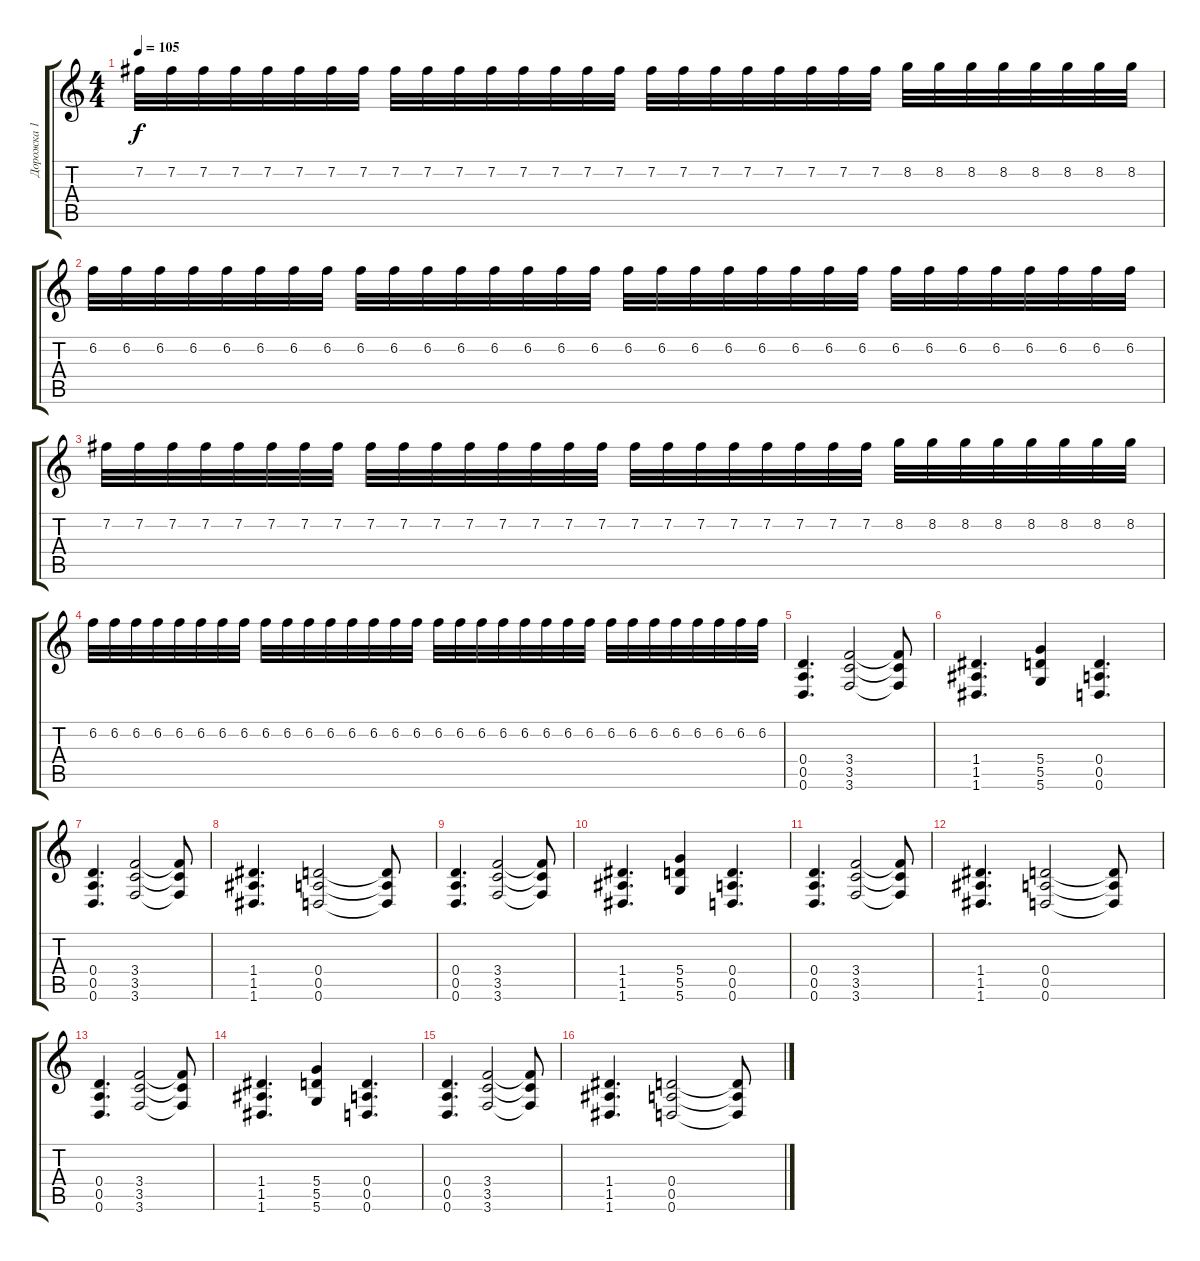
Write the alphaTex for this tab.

\track ("Дорожка 1" "Дорожка 1") {instrument distortionguitar}
\staff {score tabs}
\tuning (E4 B3 G3 D3 A2 D2) {hide}
\ts (4 4)
\tempo 105
\clef g2
\ks c
7.2.32{dy f} 7.2.32 7.2.32 7.2.32 7.2.32 7.2.32 7.2.32 7.2.32 7.2.32 7.2.32 7.2.32 7.2.32 7.2.32 7.2.32 7.2.32 7.2.32 7.2.32 7.2.32 7.2.32 7.2.32 7.2.32 7.2.32 7.2.32 7.2.32 8.2.32 8.2.32 8.2.32 8.2.32 8.2.32 8.2.32 8.2.32 8.2.32 |
6.2.32 6.2.32 6.2.32 6.2.32 6.2.32 6.2.32 6.2.32 6.2.32 6.2.32 6.2.32 6.2.32 6.2.32 6.2.32 6.2.32 6.2.32 6.2.32 6.2.32 6.2.32 6.2.32 6.2.32 6.2.32 6.2.32 6.2.32 6.2.32 6.2.32 6.2.32 6.2.32 6.2.32 6.2.32 6.2.32 6.2.32 6.2.32 |
7.2.32 7.2.32 7.2.32 7.2.32 7.2.32 7.2.32 7.2.32 7.2.32 7.2.32 7.2.32 7.2.32 7.2.32 7.2.32 7.2.32 7.2.32 7.2.32 7.2.32 7.2.32 7.2.32 7.2.32 7.2.32 7.2.32 7.2.32 7.2.32 8.2.32 8.2.32 8.2.32 8.2.32 8.2.32 8.2.32 8.2.32 8.2.32 |
6.2.32 6.2.32 6.2.32 6.2.32 6.2.32 6.2.32 6.2.32 6.2.32 6.2.32 6.2.32 6.2.32 6.2.32 6.2.32 6.2.32 6.2.32 6.2.32 6.2.32 6.2.32 6.2.32 6.2.32 6.2.32 6.2.32 6.2.32 6.2.32 6.2.32 6.2.32 6.2.32 6.2.32 6.2.32 6.2.32 6.2.32 6.2.32 |
(0.4 0.5 0.6).4{d} (3.4 3.5 3.6).2 (3.4{t} 3.5{t} 3.6{t}).8 |
(1.4 1.5 1.6).4{d} (5.4 5.5 5.6).4 (0.4 0.5 0.6).4{d} |
(0.4 0.5 0.6).4{d} (3.4 3.5 3.6).2 (3.4{t} 3.5{t} 3.6{t}).8 |
(1.4 1.5 1.6).4{d} (0.4 0.5 0.6).2 (0.4{t} 0.5{t} 0.6{t}).8 |
(0.4 0.5 0.6).4{d} (3.4 3.5 3.6).2 (3.4{t} 3.5{t} 3.6{t}).8 |
(1.4 1.5 1.6).4{d} (5.4 5.5 5.6).4 (0.4 0.5 0.6).4{d} |
(0.4 0.5 0.6).4{d} (3.4 3.5 3.6).2 (3.4{t} 3.5{t} 3.6{t}).8 |
(1.4 1.5 1.6).4{d} (0.4 0.5 0.6).2 (0.4{t} 0.5{t} 0.6{t}).8 |
(0.4 0.5 0.6).4{d} (3.4 3.5 3.6).2 (3.4{t} 3.5{t} 3.6{t}).8 |
(1.4 1.5 1.6).4{d} (5.4 5.5 5.6).4 (0.4 0.5 0.6).4{d} |
(0.4 0.5 0.6).4{d} (3.4 3.5 3.6).2 (3.4{t} 3.5{t} 3.6{t}).8 |
(1.4 1.5 1.6).4{d} (0.4 0.5 0.6).2 (0.4{t} 0.5{t} 0.6{t}).8
